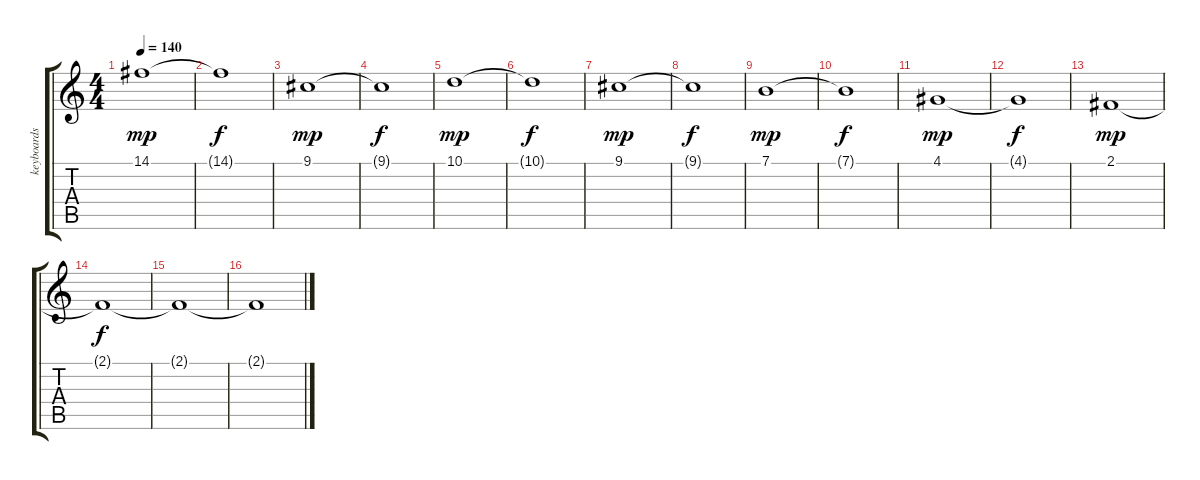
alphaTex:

\track ("keyboards" "keyboards") {instrument stringensemble1}
\staff {score tabs}
\tuning (E4 B3 G3 D3 A2 E2) {hide}
\ts (4 4)
\tempo 140
\clef g2
\ks c
14.1.1{dy mp} |
14.1{t}.1{dy f} |
9.1.1{dy mp} |
9.1{t}.1{dy f} |
10.1.1{dy mp} |
10.1{t}.1{dy f} |
9.1.1{dy mp} |
9.1{t}.1{dy f} |
7.1.1{dy mp} |
7.1{t}.1{dy f} |
4.1.1{dy mp} |
4.1{t}.1{dy f} |
2.1.1{dy mp} |
2.1{t}.1{dy f} |
2.1{t}.1 |
2.1{t}.1
